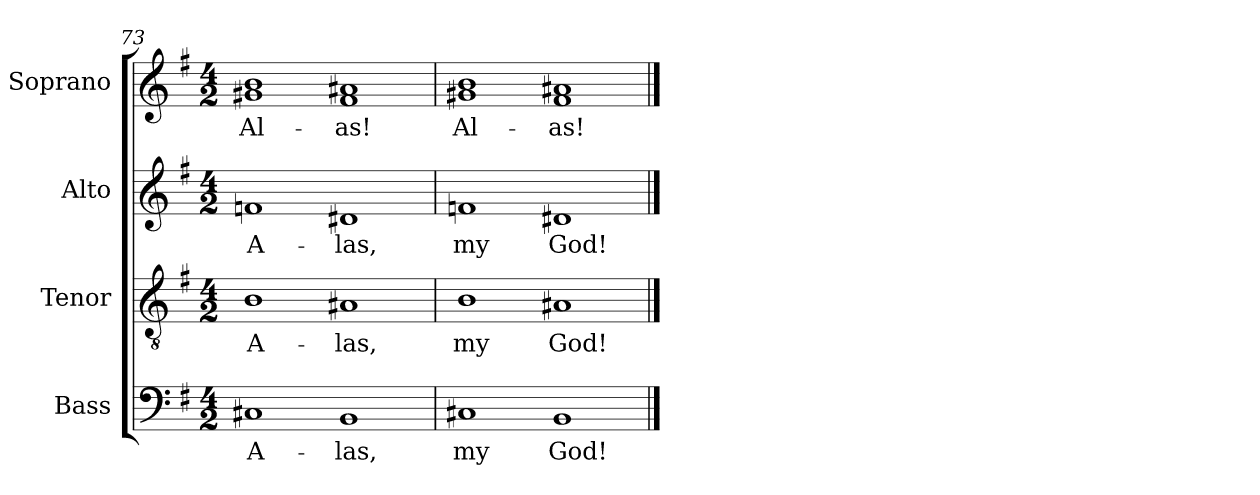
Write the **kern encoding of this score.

**kern	**text	**kern	**text	**kern	**text	**kern	**text
*part4	*part4	*part3	*part3	*part2	*part2	*part1	*part1
*staff4	*staff4	*staff3	*staff3	*staff2	*staff2	*staff1	*staff1
*I"Bass	*	*I"Tenor	*	*I"Alto	*	*I"Soprano	*
*I'B	*	*I'T	*	*I'A	*	*I'S	*
*clefF4	*	*clefGv2	*	*clefG2	*	*clefG2	*
*k[f#]	*	*k[f#]	*	*k[f#]	*	*k[f#]	*
*G:	*	*G:	*	*G:	*	*G:	*
*M4/2	*	*M4/2	*	*M4/2	*	*M4/2	*
=73	=73	=73	=73	=73	=73	=73	=73
!	!LO:LY:b:cj	!	!LO:LY:b:cj	!	!LO:LY:b:cj	!	!LO:LY:b:cj
1C#X	A-	1B	A-	1fn	A-	1b 1g#X	Al-
!	!LO:LY:b:cj	!	!LO:LY:b:cj	!	!LO:LY:b:cj	!	!LO:LY:b:cj
1BB	-las,	1A#X	-las,	1d#X	-las,	1a#X 1f#	-as!
=74	=74	=74	=74	=74	=74	=74	=74
!	!LO:LY:b:cj	!	!LO:LY:b:cj	!	!LO:LY:b:cj	!	!LO:LY:b:cj
1C#X	my	1B	my	1fn	my	1b 1g#X	Al-
!	!LO:LY:b:cj	!	!LO:LY:b:cj	!	!LO:LY:b:cj	!	!LO:LY:b:cj
1BB	God!	1A#X	God!	1d#X	God!	1a#X 1f#	-as!
==	==	==	==	==	==	==	==
*-	*-	*-	*-	*-	*-	*-	*-
